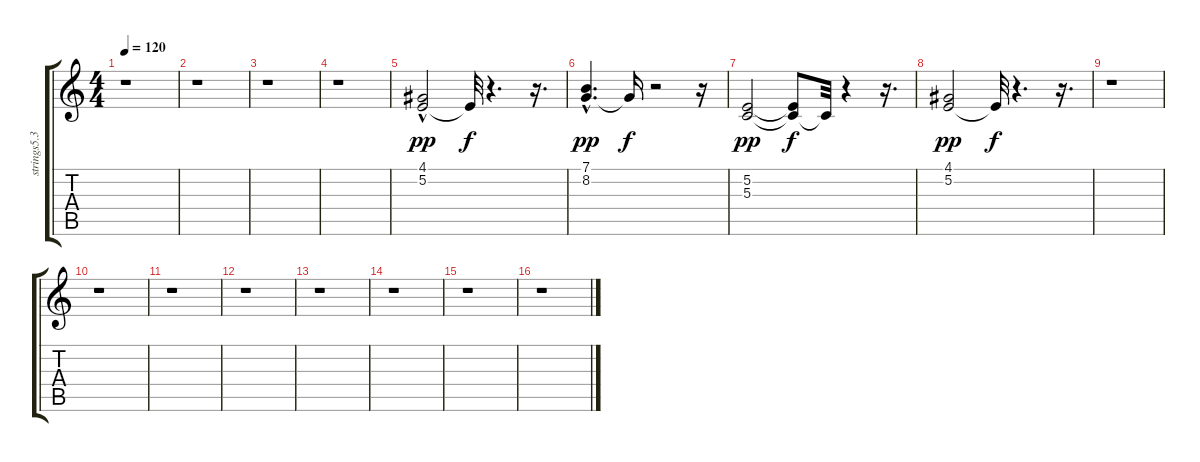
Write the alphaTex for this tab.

\track ("strings5.319" "strings5.3") {instrument stringensemble1}
\staff {score tabs}
\tuning (E4 B3 G3 D3 A2 E2) {hide}
\ts (4 4)
\tempo 120
\clef g2
\ks c
r.1{dy pp} |
r.1 |
r.1 |
r.1 |
(4.1{hac} 5.2).2 5.2{t}.32{dy f} r.4{d} r.16{d} |
(7.1 8.2{hac}).4{d dy pp} 8.2{t}.16{dy f} r.2 r.16 |
(5.2 5.3).2{dy pp} (5.2{t} 5.3{t}).8{dy f} 5.3{t}.32 r.4 r.16{d} |
(4.1 5.2).2{dy pp} 5.2{t}.32{dy f} r.4{d} r.16{d} |
r.1 |
r.1 |
r.1 |
r.1 |
r.1 |
r.1 |
r.1 |
r.1
